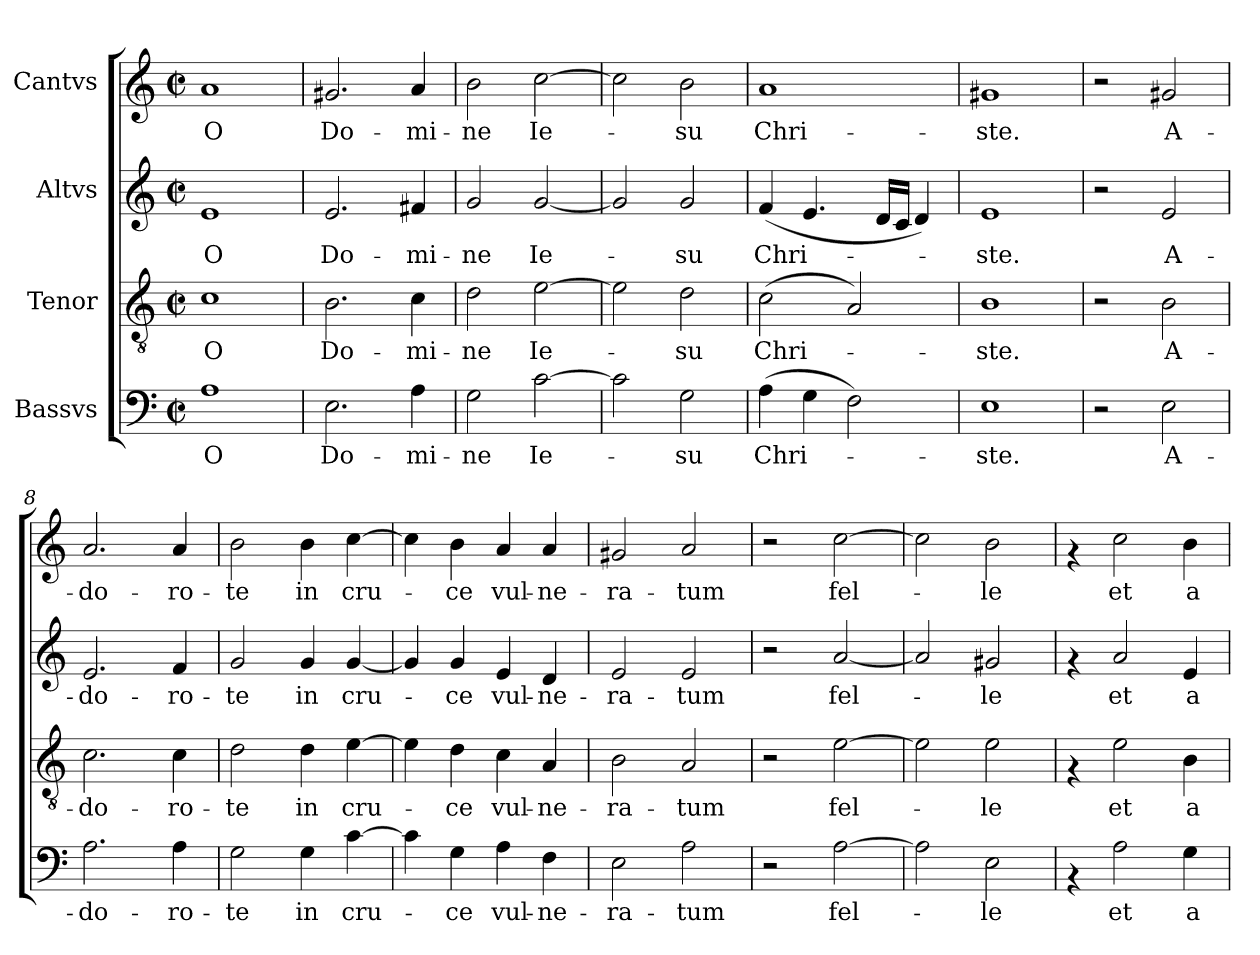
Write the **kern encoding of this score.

**kern	**text	**kern	**text	**kern	**text	**kern	**text
*part4	*part4	*part3	*part3	*part2	*part2	*part1	*part1
*staff4	*staff4	*staff3	*staff3	*staff2	*staff2	*staff1	*staff1
*I"Bassvs	*	*I"Tenor	*	*I"Altvs	*	*I"Cantvs	*
*clefF4	*	*clefGv2	*	*clefG2	*	*clefG2	*
*k[]	*	*k[]	*	*k[]	*	*k[]	*
*C:	*	*C:	*	*C:	*	*C:	*
*M2/2	*	*M2/2	*	*M2/2	*	*M2/2	*
*met(c|)	*	*met(c|)	*	*met(c|)	*	*met(c|)	*
=1	=1	=1	=1	=1	=1	=1	=1
!	!LO:LY:b	!	!LO:LY:b	!	!LO:LY:b	!	!LO:LY:b
1A	O	1c	O	1e	O	1a	O
=2	=2	=2	=2	=2	=2	=2	=2
!	!LO:LY:b	!	!LO:LY:b	!	!LO:LY:b	!	!LO:LY:b
2.E\	Do-	2.B\	Do-	2.e/	Do-	2.g#X/	Do-
!	!LO:LY:b	!	!LO:LY:b	!	!LO:LY:b	!	!LO:LY:b
4A\	-mi-	4c\	-mi-	4f#X/	-mi-	4a/	-mi-
=3	=3	=3	=3	=3	=3	=3	=3
!	!LO:LY:b	!	!LO:LY:b	!	!LO:LY:b	!	!LO:LY:b
2G\	-ne	2d\	-ne	2g/	-ne	2b\	-ne
!	!LO:LY:b	!	!LO:LY:b	!	!LO:LY:b	!	!LO:LY:b
[>2c\	Ie-	[>2e\	Ie-	[<2g/	Ie-	[>2cc\	Ie-
=4	=4	=4	=4	=4	=4	=4	=4
2c\]	.	2e\]	.	2g/]	.	2cc\]	.
!	!LO:LY:b	!	!LO:LY:b	!	!LO:LY:b	!	!LO:LY:b
2G\	-su	2d\	-su	2g/	-su	2b\	-su
=5	=5	=5	=5	=5	=5	=5	=5
!	!LO:LY:b	!	!LO:LY:b	!	!LO:LY:b	!	!LO:LY:b
(>4A\	Chri-	(>2c\	Chri-	(<4f/	Chri-	1a	Chri-
4G\	.	.	.	4.e/	.	.	.
2F\)	.	2A/)	.	.	.	.	.
.	.	.	.	16d/LL	.	.	.
.	.	.	.	16c/JJ	.	.	.
.	.	.	.	4d/)	.	.	.
=6	=6	=6	=6	=6	=6	=6	=6
!	!LO:LY:b	!	!LO:LY:b	!	!LO:LY:b	!	!LO:LY:b
1E	-ste.	1B	-ste.	1e	-ste.	1g#X	-ste.
=7	=7	=7	=7	=7	=7	=7	=7
2r	.	2r	.	2r	.	2r	.
!	!LO:LY:b	!	!LO:LY:b	!	!LO:LY:b	!	!LO:LY:b
2E\	A-	2B\	A-	2e/	A-	2g#X/	A-
=8	=8	=8	=8	=8	=8	=8	=8
!	!LO:LY:b	!	!LO:LY:b	!	!LO:LY:b	!	!LO:LY:b
2.A\	-do-	2.c\	-do-	2.e/	-do-	2.a/	-do-
!	!LO:LY:b	!	!LO:LY:b	!	!LO:LY:b	!	!LO:LY:b
4A\	-ro-	4c\	-ro-	4f/	-ro-	4a/	-ro-
=9	=9	=9	=9	=9	=9	=9	=9
!	!LO:LY:b	!	!LO:LY:b	!	!LO:LY:b	!	!LO:LY:b
2G\	-te	2d\	-te	2g/	-te	2b\	-te
!	!LO:LY:b	!	!LO:LY:b	!	!LO:LY:b	!	!LO:LY:b
4G\	in	4d\	in	4g/	in	4b\	in
!	!LO:LY:b	!	!LO:LY:b	!	!LO:LY:b	!	!LO:LY:b
[<4c\	cru-	[<4e\	cru-	[<4g/	cru-	[<4cc\	cru-
!!LO:LB:g=z
=10	=10	=10	=10	=10	=10	=10	=10
4c\]	.	4e\]	.	4g/]	.	4cc\]	.
!	!LO:LY:b	!	!LO:LY:b	!	!LO:LY:b	!	!LO:LY:b
4G\	-ce	4d\	-ce	4g/	-ce	4b\	-ce
!	!LO:LY:b	!	!LO:LY:b	!	!LO:LY:b	!	!LO:LY:b
4A\	vul-	4c\	vul-	4e/	vul-	4a/	vul-
!	!LO:LY:b	!	!LO:LY:b	!	!LO:LY:b	!	!LO:LY:b
4F\	-ne-	4A/	-ne-	4d/	-ne-	4a/	-ne-
=11	=11	=11	=11	=11	=11	=11	=11
!	!LO:LY:b	!	!LO:LY:b	!	!LO:LY:b	!	!LO:LY:b
2E\	-ra-	2B\	-ra-	2e/	-ra-	2g#X/	-ra-
!	!LO:LY:b	!	!LO:LY:b	!	!LO:LY:b	!	!LO:LY:b
2A\	-tum	2A/	-tum	2e/	-tum	2a/	-tum
=12	=12	=12	=12	=12	=12	=12	=12
2r	.	2r	.	2r	.	2r	.
!	!LO:LY:b	!	!LO:LY:b	!	!LO:LY:b	!	!LO:LY:b
[>2A\	fel-	[>2e\	fel-	[<2a/	fel-	[>2cc\	fel-
=13	=13	=13	=13	=13	=13	=13	=13
2A\]	.	2e\]	.	2a/]	.	2cc\]	.
!	!LO:LY:b	!	!LO:LY:b	!	!LO:LY:b	!	!LO:LY:b
2E\	-le	2e\	-le	2g#X/	-le	2b\	-le
=14	=14	=14	=14	=14	=14	=14	=14
4rAA	.	4rF	.	4rf	.	4rf	.
!	!LO:LY:b	!	!LO:LY:b	!	!LO:LY:b	!	!LO:LY:b
2A\	et	2e\	et	2a/	et	2cc\	et
!	!LO:LY:b	!	!LO:LY:b	!	!LO:LY:b	!	!LO:LY:b
4G\	a-	4B\	a-	4e/	a-	4b\	a-
=	=	=	=	=	=	=	=
*-	*-	*-	*-	*-	*-	*-	*-
